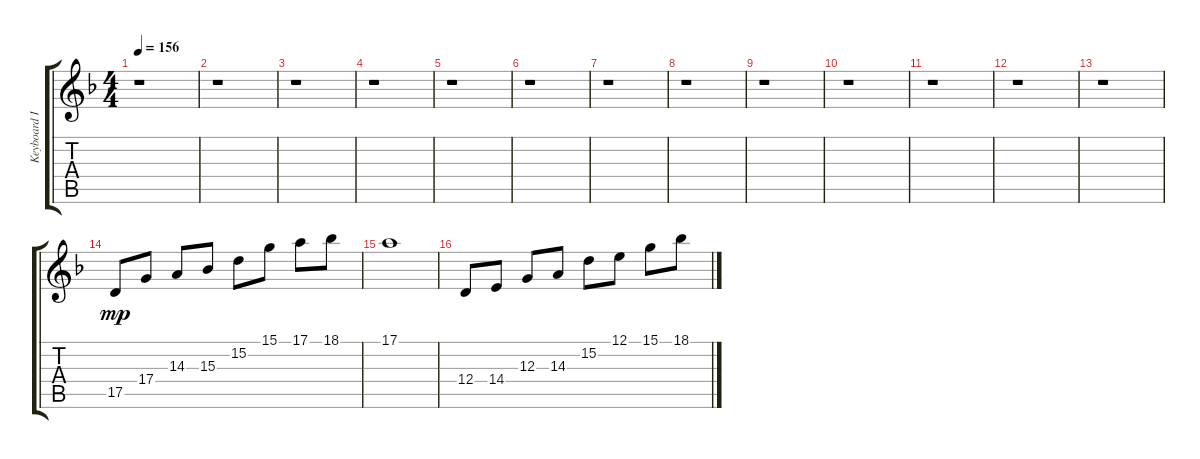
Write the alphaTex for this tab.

\track ("Keyboard II" "Keyboard I") {instrument celesta}
\staff {score tabs}
\tuning (E4 B3 G3 D3 A2 E2) {hide}
\ts (4 4)
\tempo 156
\clef g2
\ks dminor
r.1{dy mp} |
r.1 |
r.1 |
r.1 |
r.1 |
r.1 |
r.1 |
r.1 |
r.1 |
r.1 |
r.1 |
r.1 |
r.1 |
17.5.8 17.4.8 14.3.8 15.3.8 15.2.8 15.1.8 17.1.8 18.1.8 |
17.1.1 |
12.4.8 14.4.8 12.3.8 14.3.8 15.2.8 12.1.8 15.1.8 18.1.8
